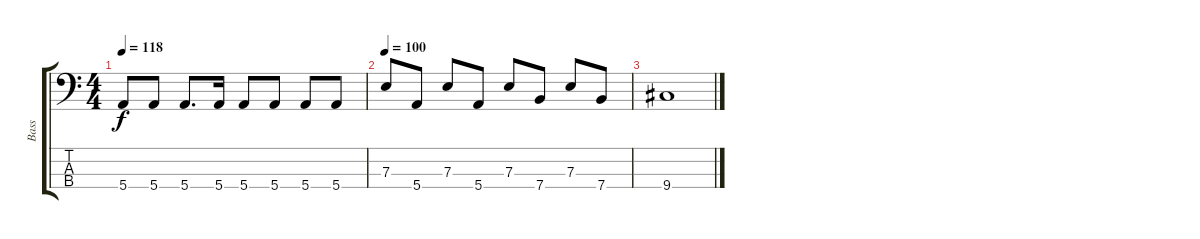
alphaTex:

\track ("Bass" "Bass") {instrument electricbassfinger}
\staff {score tabs}
\tuning (G2 D2 A1 E1) {hide}
\ts (4 4)
\tempo 118
\clef f4
\ks c
5.4.8{dy f} 5.4.8 5.4.8{d} 5.4.16 5.4.8 5.4.8 5.4.8 5.4.8 |
\tempo 100
7.3.8 5.4.8 7.3.8 5.4.8 7.3.8 7.4.8 7.3.8 7.4.8 |
9.4.1
